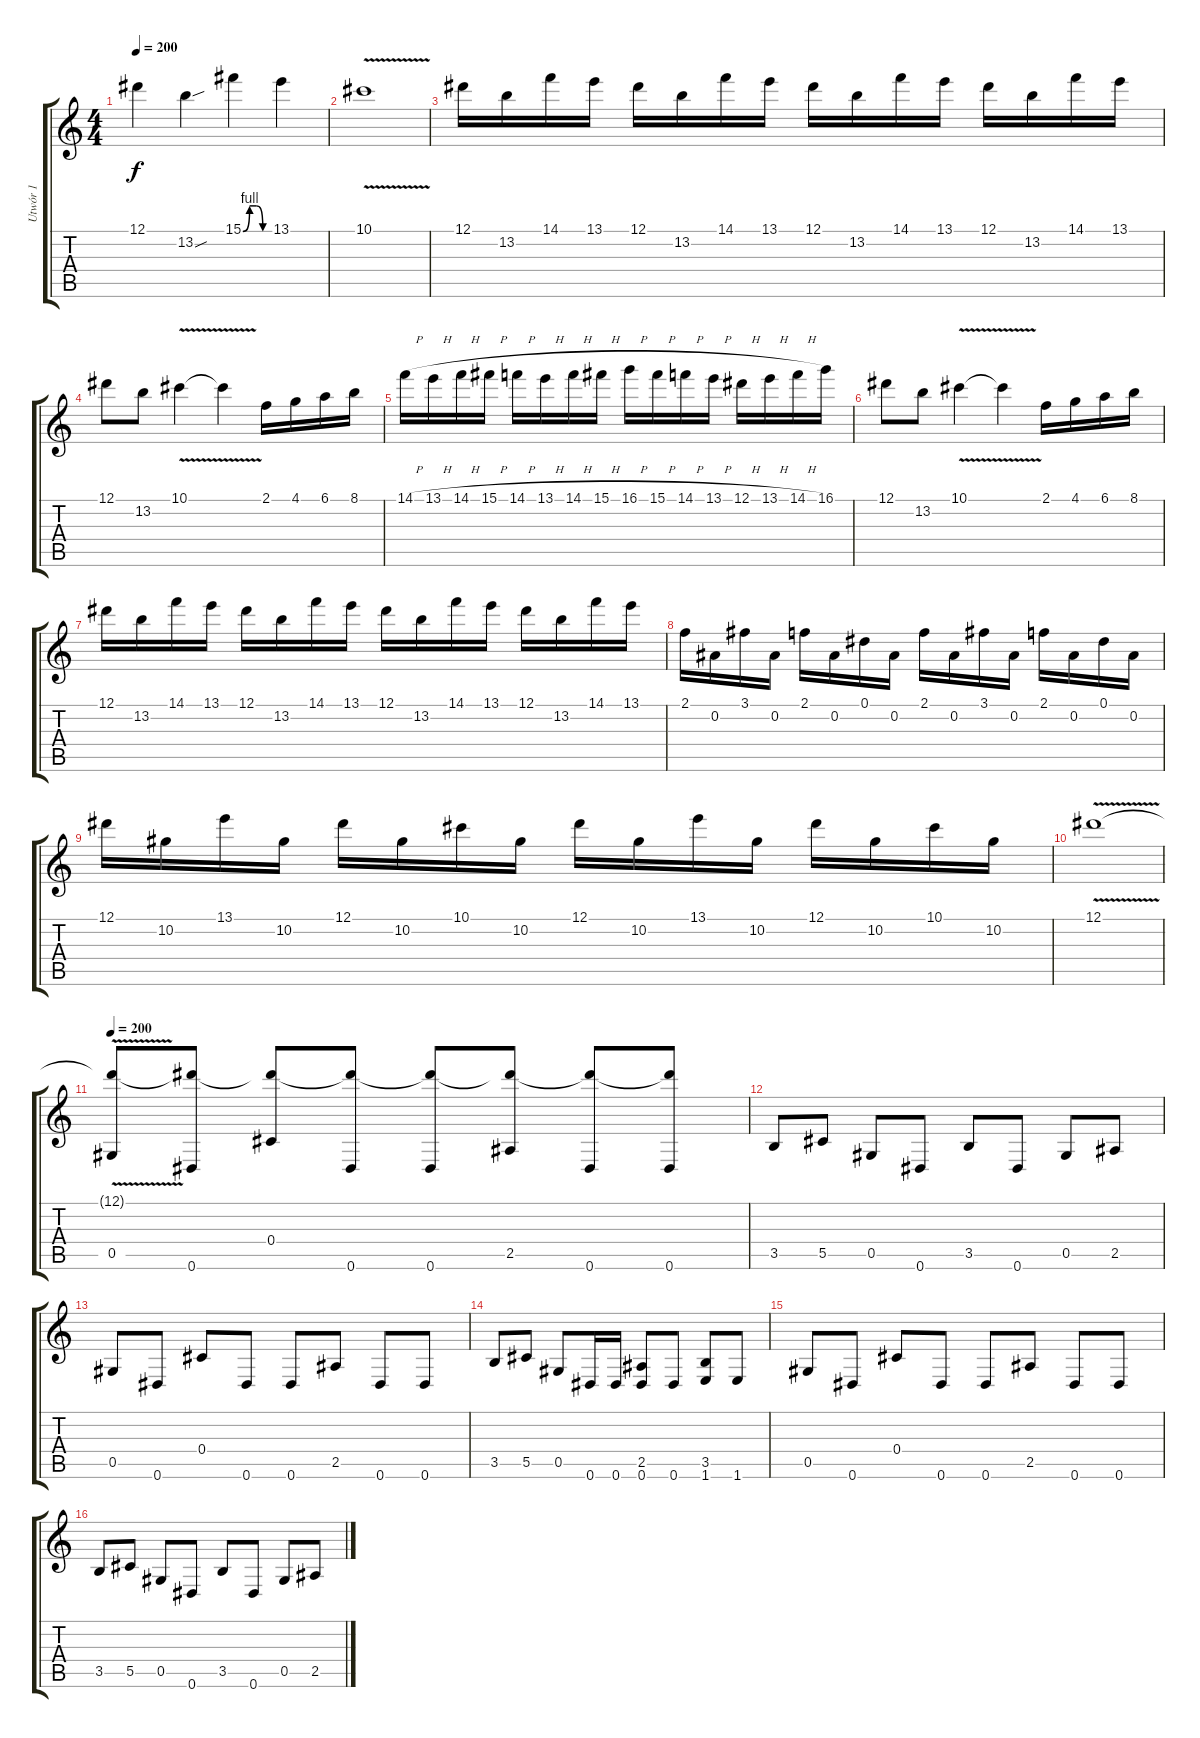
\track ("Utwór 1" "Utwór 1") {instrument distortionguitar}
\staff {score tabs}
\tuning (Eb4 Bb3 Gb3 Db3 Ab2 Eb2) {hide}
\ts (4 4)
\tempo 200
\clef g2
\ks c
12.1.4{dy f} 13.2{sou}.4 15.1{be (custom 0 0 15 4 30 4 45 0 60 0)}.4 13.1.4 |
10.1{v}.1 |
12.1.16 13.2.16 14.1.16 13.1.16 12.1.16 13.2.16 14.1.16 13.1.16 12.1.16 13.2.16 14.1.16 13.1.16 12.1.16 13.2.16 14.1.16 13.1.16 |
12.1.8 13.2.8 10.1{v}.4 10.1{t}.4 2.1.16 4.1.16 6.1.16 8.1.16 |
14.1{h}.16 13.1{h}.16 14.1{h}.16 15.1{h}.16 14.1{h}.16 13.1{h}.16 14.1{h}.16 15.1{h}.16 16.1{h}.16 15.1{h}.16 14.1{h}.16 13.1{h}.16 12.1{h}.16 13.1{h}.16 14.1{h}.16 16.1.16 |
12.1.8 13.2.8 10.1{v}.4 10.1{t}.4 2.1.16 4.1.16 6.1.16 8.1.16 |
12.1.16 13.2.16 14.1.16 13.1.16 12.1.16 13.2.16 14.1.16 13.1.16 12.1.16 13.2.16 14.1.16 13.1.16 12.1.16 13.2.16 14.1.16 13.1.16 |
2.1.16 0.2.16 3.1.16 0.2.16 2.1.16 0.2.16 0.1.16 0.2.16 2.1.16 0.2.16 3.1.16 0.2.16 2.1.16 0.2.16 0.1.16 0.2.16 |
12.1.16 10.2.16 13.1.16 10.2.16 12.1.16 10.2.16 10.1.16 10.2.16 12.1.16 10.2.16 13.1.16 10.2.16 12.1.16 10.2.16 10.1.16 10.2.16 |
12.1{v}.1 |
\tempo 200
(12.1{t} 0.5).8 (12.1{t} 0.6).8 (12.1{t} 0.4).8 (12.1{t} 0.6).8 (12.1{t} 0.6).8 (12.1{t} 2.5).8 (12.1{t} 0.6).8 (12.1{t} 0.6).8 |
3.5.8 5.5.8 0.5.8 0.6.8 3.5.8 0.6.8 0.5.8 2.5.8 |
0.5.8 0.6.8 0.4.8 0.6.8 0.6.8 2.5.8 0.6.8 0.6.8 |
3.5.8 5.5.8 0.5.8 0.6.16 0.6.16 (2.5 0.6).8 0.6.8 (3.5 1.6).8 1.6.8 |
0.5.8 0.6.8 0.4.8 0.6.8 0.6.8 2.5.8 0.6.8 0.6.8 |
3.5.8 5.5.8 0.5.8 0.6.8 3.5.8 0.6.8 0.5.8 2.5.8
